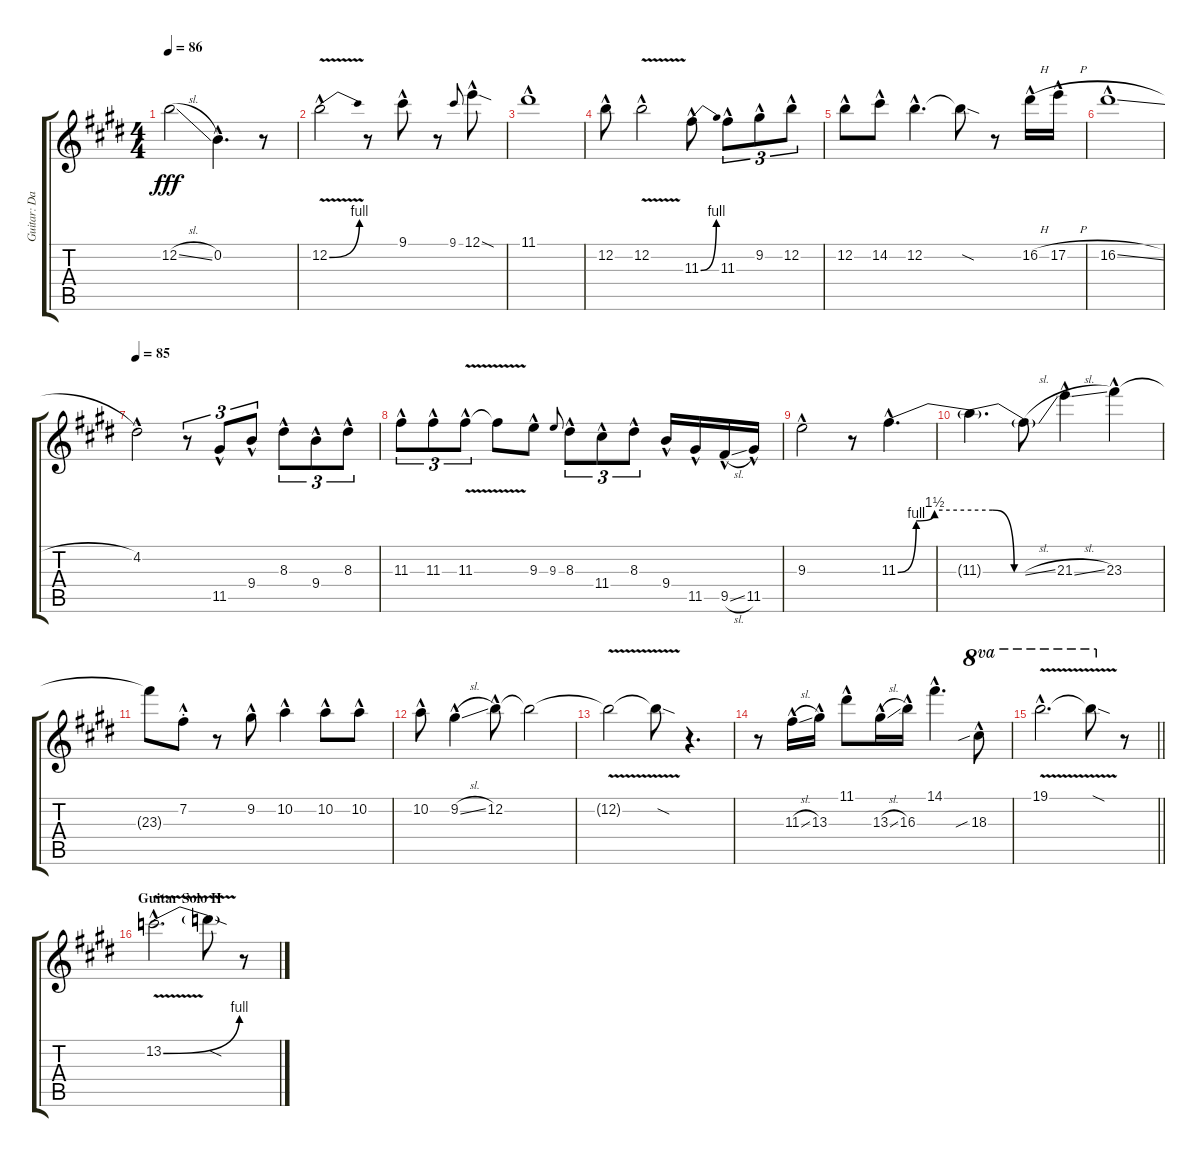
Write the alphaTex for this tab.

\track ("Guitar: David" "Guitar: Da") {instrument overdrivenguitar}
\staff {score tabs}
\tuning (E4 B3 G3 D3 A2 E2) {hide}
\ts (4 4)
\tempo 86
\clef g2
\ks e
12.2{sl t}.2{dy fff} 0.2{hac}.4{d} r.8 |
12.2{be (bend 0 0 60 4) v hac}.2 r.8 9.1{hac}.8 r.8 9.1.8{gr onbeat} 12.1{sod hac}.8 |
11.1{hac}.1 |
12.2{hac}.8 12.2{v hac}.2 11.3{be (bend 0 0 60 4) hac}.8 11.3{hac}.8{tu (3 2)} 9.2{hac}.8{tu (3 2)} 12.2{hac}.8{tu (3 2)} |
12.2{hac}.8 14.2{hac}.8 12.2{hac}.4{d} 12.2{sod t}.8 r.8 16.2{h hac}.16 17.2{h hac}.16 |
16.2{sl hac}.1 |
\tempo 85
4.2{hac}.2 r.8{tu (3 2)} 11.5{hac}.8{tu (3 2)} 9.4{hac}.8{tu (3 2)} 8.3{hac}.8{tu (3 2)} 9.4{hac}.8{tu (3 2)} 8.3{hac}.8{tu (3 2)} |
11.3{hac}.8{tu (3 2)} 11.3{hac}.8{tu (3 2)} 11.3{v hac}.8{tu (3 2)} 11.3{t}.8 9.3{hac}.8 9.3.8{gr onbeat} 8.3{hac}.8{tu (3 2)} 11.4{hac}.8{tu (3 2)} 8.3{hac}.8{tu (3 2)} 9.4{hac}.16 11.5{hac}.16 9.5{sl hac}.16 11.5{hac}.16 |
9.3{hac}.2 r.8 11.3{be (custom 0 0 15 4 30 6 60 6) hac}.4{d} |
11.3{be (custom 0 6 15 6 30 0 60 0) t}.4{d} 11.3{sl t}.8 21.3{sl hac}.4 23.3{hac}.4 |
23.3{t}.8 7.2{hac st}.8 r.8 9.2{hac}.8 10.2{hac}.4 10.2{hac}.8 10.2{hac}.8 |
10.2{hac}.8 9.2{sl hac}.4 12.2{hac}.8 12.2{t}.2 |
12.2{v t}.2 12.2{sod t}.8 r.4{d} |
r.8 11.3{sl hac}.16 13.3{hac}.16 11.1{hac}.8 13.3{sl hac}.16 16.3{hac}.16 14.1{hac}.4{d} 18.3{sib hac}.8{ot 8va} |
\barLineRight lightlight
19.1{v hac}.2{d ot 8va} 19.1{sod t}.8{ot 8va} r.8 |
\section ("" "Guitar Solo II")
13.2{be (bend 0 0 60 4) v hac}.2{d} 13.2{sod t}.8 r.8
